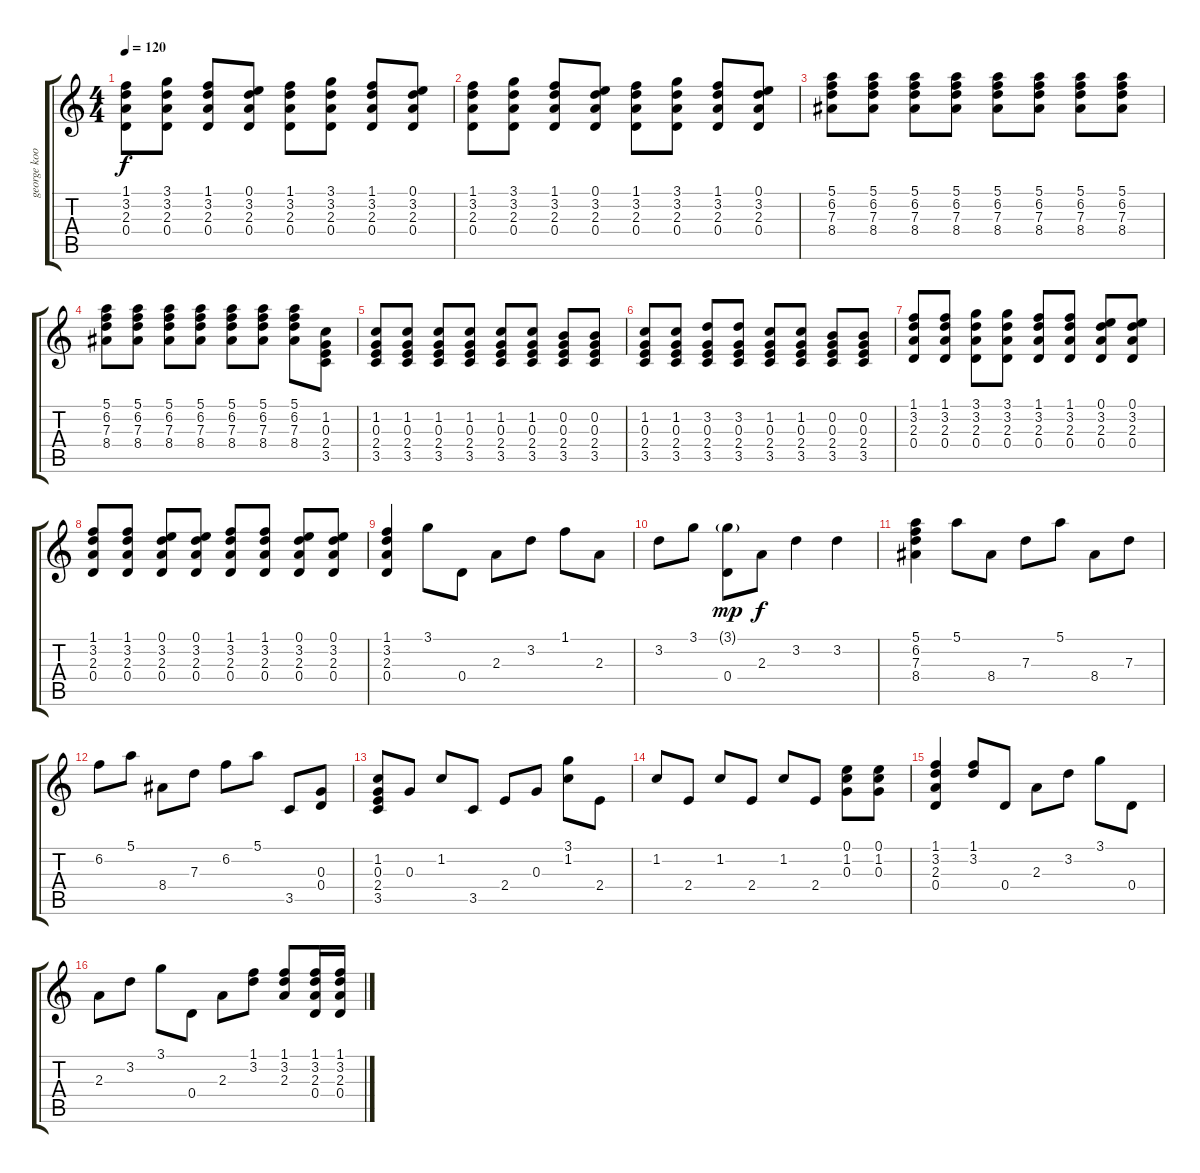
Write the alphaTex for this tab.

\track ("george kooymans" "george koo") {instrument acousticguitarnylon}
\staff {score tabs}
\tuning (E4 B3 G3 D3 A2 E2) {hide}
\ts (4 4)
\tempo 120
\clef g2
\ks c
(1.1 3.2 2.3 0.4).8{dy f} (3.1 3.2 2.3 0.4).8 (1.1 3.2 2.3 0.4).8 (0.1 3.2 2.3 0.4).8 (1.1 3.2 2.3 0.4).8 (3.1 3.2 2.3 0.4).8 (1.1 3.2 2.3 0.4).8 (0.1 3.2 2.3 0.4).8 |
(1.1 3.2 2.3 0.4).8 (3.1 3.2 2.3 0.4).8 (1.1 3.2 2.3 0.4).8 (0.1 3.2 2.3 0.4).8 (1.1 3.2 2.3 0.4).8 (3.1 3.2 2.3 0.4).8 (1.1 3.2 2.3 0.4).8 (0.1 3.2 2.3 0.4).8 |
(5.1 6.2 7.3 8.4).8 (5.1 6.2 7.3 8.4).8 (5.1 6.2 7.3 8.4).8 (5.1 6.2 7.3 8.4).8 (5.1 6.2 7.3 8.4).8 (5.1 6.2 7.3 8.4).8 (5.1 6.2 7.3 8.4).8 (5.1 6.2 7.3 8.4).8 |
(5.1 6.2 7.3 8.4).8 (5.1 6.2 7.3 8.4).8 (5.1 6.2 7.3 8.4).8 (5.1 6.2 7.3 8.4).8 (5.1 6.2 7.3 8.4).8 (5.1 6.2 7.3 8.4).8 (5.1 6.2 7.3 8.4).8 (1.2 0.3 2.4 3.5).8 |
(1.2 0.3 2.4 3.5).8 (1.2 0.3 2.4 3.5).8 (1.2 0.3 2.4 3.5).8 (1.2 0.3 2.4 3.5).8 (1.2 0.3 2.4 3.5).8 (1.2 0.3 2.4 3.5).8 (0.2 0.3 2.4 3.5).8 (0.2 0.3 2.4 3.5).8 |
(1.2 0.3 2.4 3.5).8 (1.2 0.3 2.4 3.5).8 (3.2 0.3 2.4 3.5).8 (3.2 0.3 2.4 3.5).8 (1.2 0.3 2.4 3.5).8 (1.2 0.3 2.4 3.5).8 (0.2 0.3 2.4 3.5).8 (0.2 0.3 2.4 3.5).8 |
(1.1 3.2 2.3 0.4).8 (1.1 3.2 2.3 0.4).8 (3.1 3.2 2.3 0.4).8 (3.1 3.2 2.3 0.4).8 (1.1 3.2 2.3 0.4).8 (1.1 3.2 2.3 0.4).8 (0.1 3.2 2.3 0.4).8 (0.1 3.2 2.3 0.4).8 |
(1.1 3.2 2.3 0.4).8 (1.1 3.2 2.3 0.4).8 (0.1 3.2 2.3 0.4).8 (0.1 3.2 2.3 0.4).8 (1.1 3.2 2.3 0.4).8 (1.1 3.2 2.3 0.4).8 (0.1 3.2 2.3 0.4).8 (0.1 3.2 2.3 0.4).8 |
(1.1 3.2 2.3 0.4).4 3.1.8 0.4.8 2.3.8 3.2.8 1.1.8 2.3.8 |
3.2.8 3.1.8 (3.1{g} 0.4).8{dy mp} 2.3.8{dy f} 3.2.4 3.2.4 |
(5.1 6.2 7.3 8.4).4 5.1.8 8.4.8 7.3.8 5.1.8 8.4.8 7.3.8 |
6.2.8 5.1.8 8.4.8 7.3.8 6.2.8 5.1.8 3.5.8 (0.3 0.4).8 |
(1.2 0.3 2.4 3.5).8 0.3.8 1.2.8 3.5.8 2.4.8 0.3.8 (3.1 1.2).8 2.4.8 |
1.2.8 2.4.8 1.2.8 2.4.8 1.2.8 2.4.8 (0.1 1.2 0.3).8 (0.1 1.2 0.3).8 |
(1.1 3.2 2.3 0.4).4 (1.1 3.2).8 0.4.8 2.3.8 3.2.8 3.1.8 0.4.8 |
2.3.8 3.2.8 3.1.8 0.4.8 2.3.8 (1.1 3.2).8 (1.1 3.2 2.3).8 (1.1 3.2 2.3 0.4).16 (1.1 3.2 2.3 0.4).16
